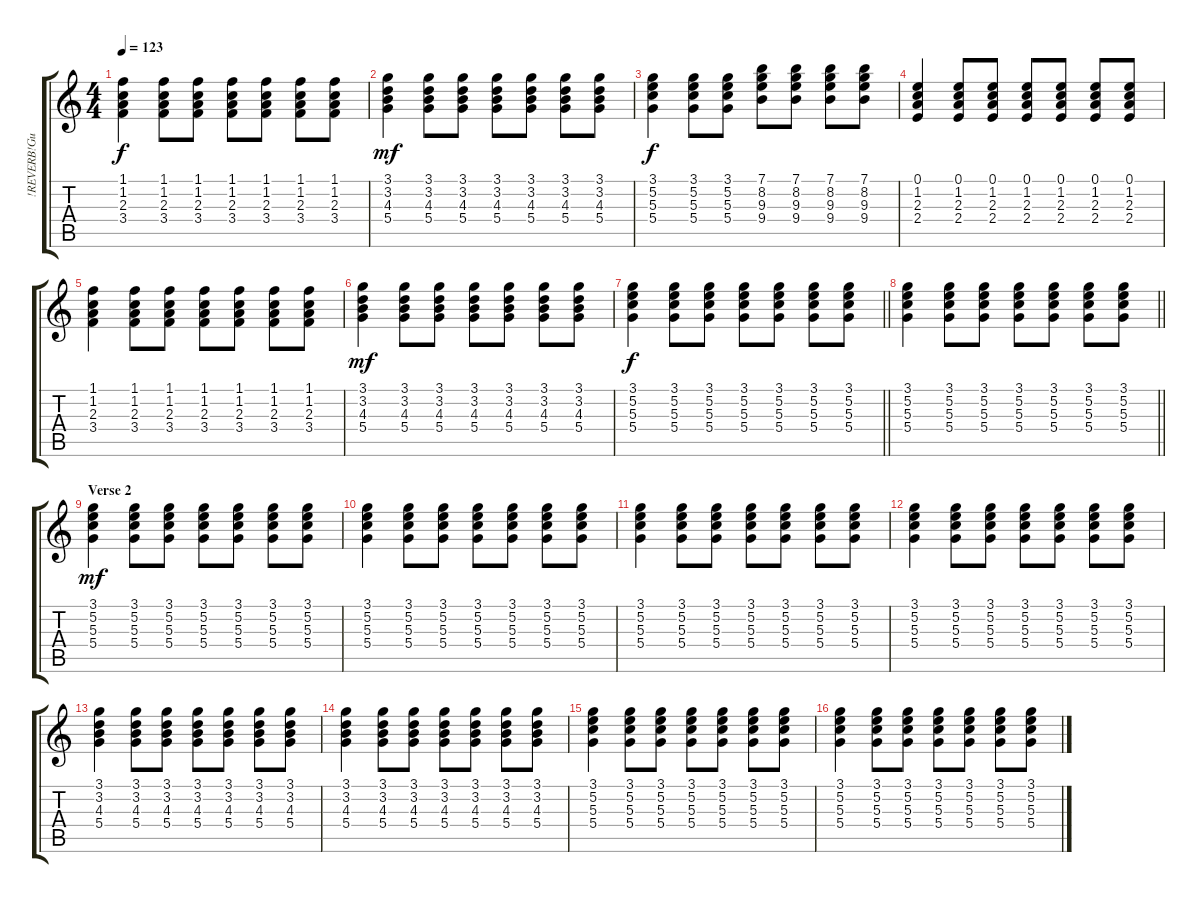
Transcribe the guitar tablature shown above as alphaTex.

\track ("!REVERB!Guitar NYLON(reverb for stee" "!REVERB!Gu") {instrument acousticguitarnylon}
\staff {score tabs}
\tuning (E4 B3 G3 D3 A2 E2) {hide}
\ts (4 4)
\tempo 123
\clef g2
\ks c
(1.1 1.2 2.3 3.4).4{dy f} (1.1 1.2 2.3 3.4).8 (1.1 1.2 2.3 3.4).8 (1.1 1.2 2.3 3.4).8 (1.1 1.2 2.3 3.4).8 (1.1 1.2 2.3 3.4).8 (1.1 1.2 2.3 3.4).8 |
(3.1 3.2 4.3 5.4).4{dy mf} (3.1 3.2 4.3 5.4).8 (3.1 3.2 4.3 5.4).8 (3.1 3.2 4.3 5.4).8 (3.1 3.2 4.3 5.4).8 (3.1 3.2 4.3 5.4).8 (3.1 3.2 4.3 5.4).8 |
(3.1 5.2 5.3 5.4).4{dy f} (3.1 5.2 5.3 5.4).8 (3.1 5.2 5.3 5.4).8 (7.1 8.2 9.3 9.4).8 (7.1 8.2 9.3 9.4).8 (7.1 8.2 9.3 9.4).8 (7.1 8.2 9.3 9.4).8 |
(0.1 1.2 2.3 2.4).4 (0.1 1.2 2.3 2.4).8 (0.1 1.2 2.3 2.4).8 (0.1 1.2 2.3 2.4).8 (0.1 1.2 2.3 2.4).8 (0.1 1.2 2.3 2.4).8 (0.1 1.2 2.3 2.4).8 |
(1.1 1.2 2.3 3.4).4 (1.1 1.2 2.3 3.4).8 (1.1 1.2 2.3 3.4).8 (1.1 1.2 2.3 3.4).8 (1.1 1.2 2.3 3.4).8 (1.1 1.2 2.3 3.4).8 (1.1 1.2 2.3 3.4).8 |
(3.1 3.2 4.3 5.4).4{dy mf} (3.1 3.2 4.3 5.4).8 (3.1 3.2 4.3 5.4).8 (3.1 3.2 4.3 5.4).8 (3.1 3.2 4.3 5.4).8 (3.1 3.2 4.3 5.4).8 (3.1 3.2 4.3 5.4).8 |
\barLineRight lightlight
(3.1 5.2 5.3 5.4).4{dy f} (3.1 5.2 5.3 5.4).8 (3.1 5.2 5.3 5.4).8 (3.1 5.2 5.3 5.4).8 (3.1 5.2 5.3 5.4).8 (3.1 5.2 5.3 5.4).8 (3.1 5.2 5.3 5.4).8 |
\barLineRight lightlight
(3.1 5.2 5.3 5.4).4 (3.1 5.2 5.3 5.4).8 (3.1 5.2 5.3 5.4).8 (3.1 5.2 5.3 5.4).8 (3.1 5.2 5.3 5.4).8 (3.1 5.2 5.3 5.4).8 (3.1 5.2 5.3 5.4).8 |
\section ("" "Verse 2")
(3.1 5.2 5.3 5.4).4{dy mf} (3.1 5.2 5.3 5.4).8 (3.1 5.2 5.3 5.4).8 (3.1 5.2 5.3 5.4).8 (3.1 5.2 5.3 5.4).8 (3.1 5.2 5.3 5.4).8 (3.1 5.2 5.3 5.4).8 |
(3.1 5.2 5.3 5.4).4 (3.1 5.2 5.3 5.4).8 (3.1 5.2 5.3 5.4).8 (3.1 5.2 5.3 5.4).8 (3.1 5.2 5.3 5.4).8 (3.1 5.2 5.3 5.4).8 (3.1 5.2 5.3 5.4).8 |
(3.1 5.2 5.3 5.4).4 (3.1 5.2 5.3 5.4).8 (3.1 5.2 5.3 5.4).8 (3.1 5.2 5.3 5.4).8 (3.1 5.2 5.3 5.4).8 (3.1 5.2 5.3 5.4).8 (3.1 5.2 5.3 5.4).8 |
(3.1 5.2 5.3 5.4).4 (3.1 5.2 5.3 5.4).8 (3.1 5.2 5.3 5.4).8 (3.1 5.2 5.3 5.4).8 (3.1 5.2 5.3 5.4).8 (3.1 5.2 5.3 5.4).8 (3.1 5.2 5.3 5.4).8 |
(3.1 3.2 4.3 5.4).4 (3.1 3.2 4.3 5.4).8 (3.1 3.2 4.3 5.4).8 (3.1 3.2 4.3 5.4).8 (3.1 3.2 4.3 5.4).8 (3.1 3.2 4.3 5.4).8 (3.1 3.2 4.3 5.4).8 |
(3.1 3.2 4.3 5.4).4 (3.1 3.2 4.3 5.4).8 (3.1 3.2 4.3 5.4).8 (3.1 3.2 4.3 5.4).8 (3.1 3.2 4.3 5.4).8 (3.1 3.2 4.3 5.4).8 (3.1 3.2 4.3 5.4).8 |
(3.1 5.2 5.3 5.4).4 (3.1 5.2 5.3 5.4).8 (3.1 5.2 5.3 5.4).8 (3.1 5.2 5.3 5.4).8 (3.1 5.2 5.3 5.4).8 (3.1 5.2 5.3 5.4).8 (3.1 5.2 5.3 5.4).8 |
(3.1 5.2 5.3 5.4).4 (3.1 5.2 5.3 5.4).8 (3.1 5.2 5.3 5.4).8 (3.1 5.2 5.3 5.4).8 (3.1 5.2 5.3 5.4).8 (3.1 5.2 5.3 5.4).8 (3.1 5.2 5.3 5.4).8
